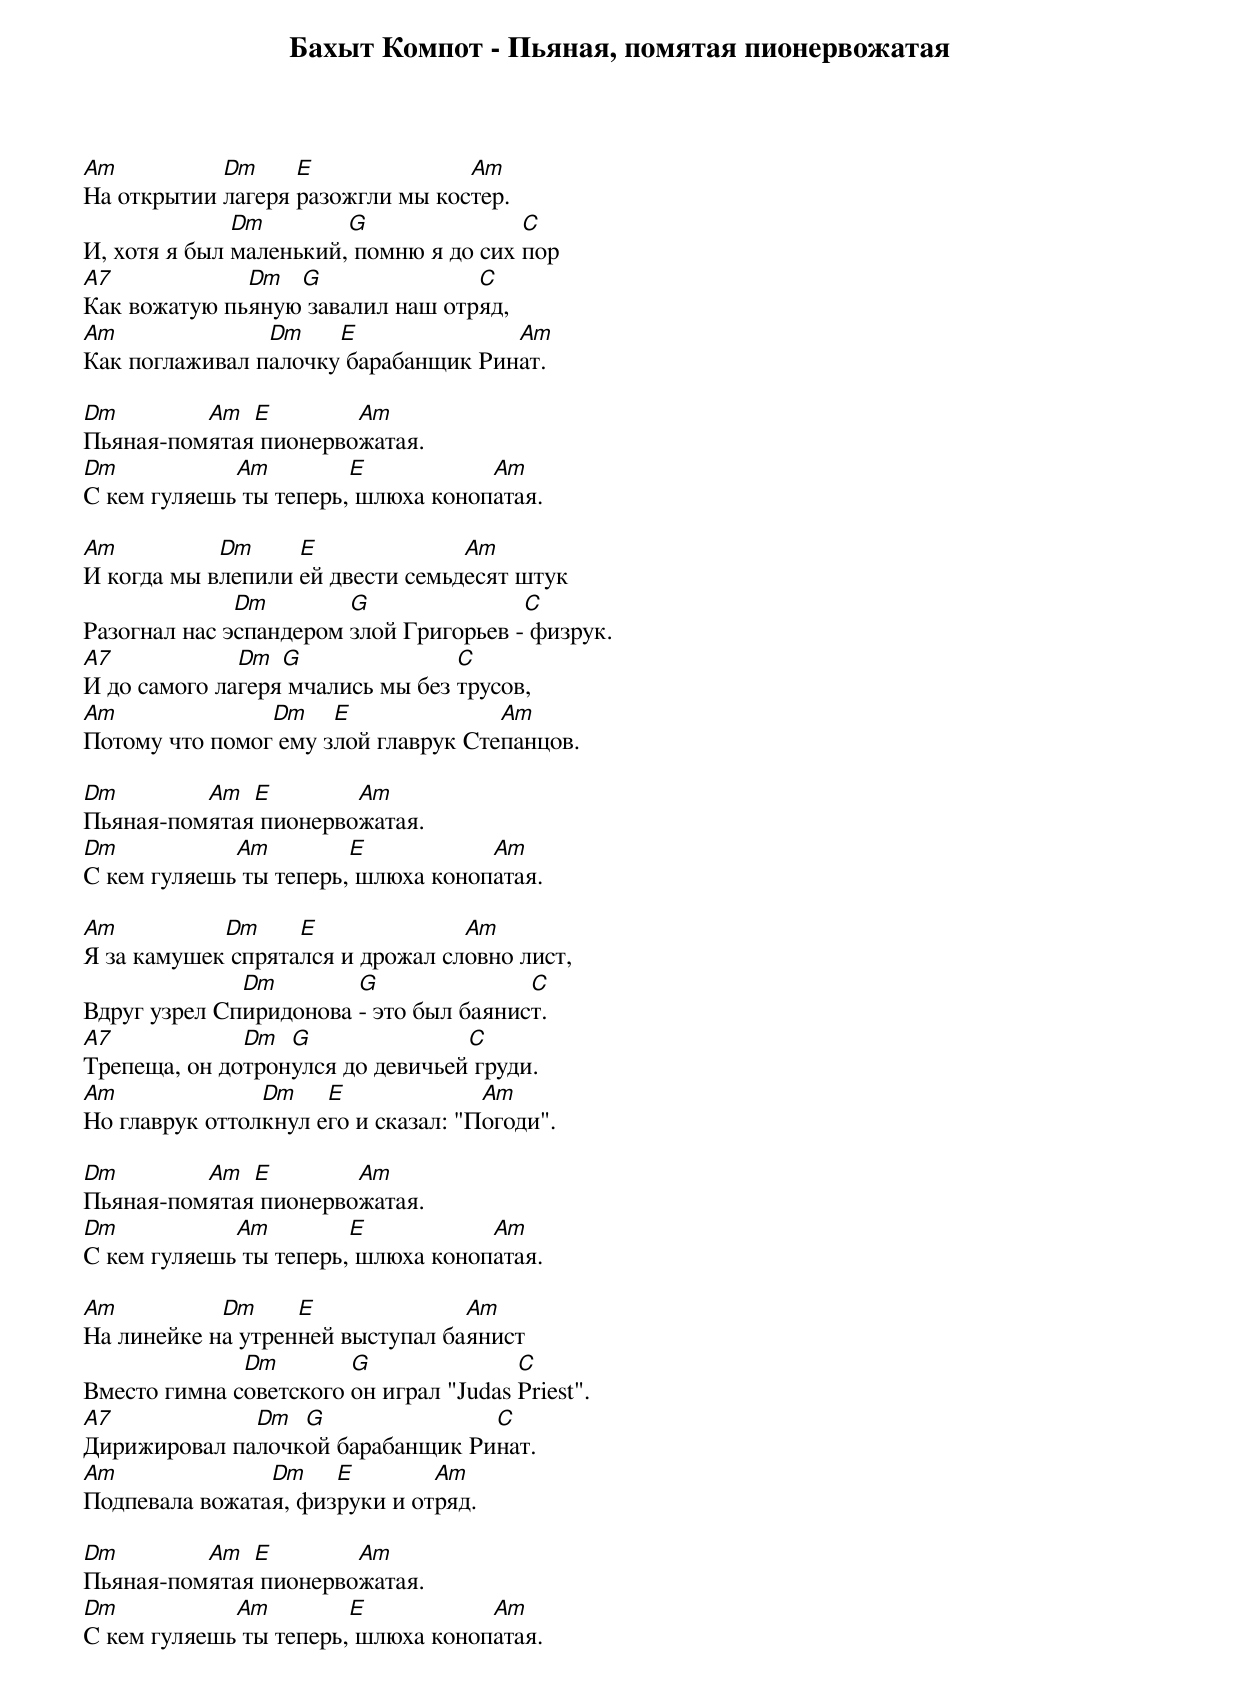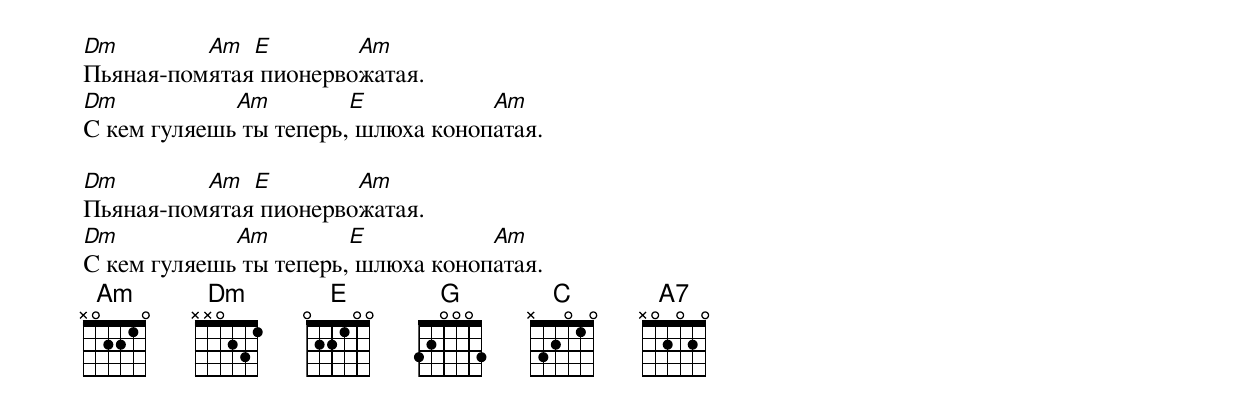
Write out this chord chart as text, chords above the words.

Бахыт Компот - Пьяная, помятая пионервожатая

Am          Dm     E              Am
На открытии лагеря разожгли мы костер.
              Dm        G               C
И, хотя я был маленький, помню я до сих пор
A7            Dm  G               C
Как вожатую пьяную завалил наш отряд,
Am              Dm    E              Am
Как поглаживал палочку барабанщик Ринат.

Dm        Am  E        Am
Пьяная-помятая пионервожатая.
Dm           Am         E           Am
С кем гуляешь ты теперь, шлюха конопатая.

Am          Dm     E              Am
И когда мы влепили ей двести семьдесят штук
              Dm        G               C
Разогнал нас эспандером злой Григорьев - физрук.
A7            Dm  G               C
И до самого лагеря мчались мы без трусов,
Am              Dm    E              Am
Потому что помог ему злой главрук Степанцов.

Dm        Am  E        Am
Пьяная-помятая пионервожатая.
Dm           Am         E           Am
С кем гуляешь ты теперь, шлюха конопатая.

Am          Dm     E              Am
Я за камушек спрятался и дрожал словно лист,
              Dm        G               C
Вдруг узрел Спиридонова - это был баянист.
A7            Dm  G               C
Трепеща, он дотронулся до девичьей груди.
Am              Dm    E              Am
Но главрук оттолкнул его и сказал: "Погоди".

Dm        Am  E        Am
Пьяная-помятая пионервожатая.
Dm           Am         E           Am
С кем гуляешь ты теперь, шлюха конопатая.

Am          Dm     E              Am
На линейке на утренней выступал баянист
              Dm        G               C
Вместо гимна советского он играл "Judas Priest".
A7            Dm  G               C
Дирижировал палочкой барабанщик Ринат.
Am              Dm    E        Am
Подпевала вожатая, физруки и отряд.

Dm        Am  E        Am
Пьяная-помятая пионервожатая.
Dm           Am         E           Am
С кем гуляешь ты теперь, шлюха конопатая.

Dm        Am  E        Am
Пьяная-помятая пионервожатая.
Dm           Am         E           Am
С кем гуляешь ты теперь, шлюха конопатая.

Dm        Am  E        Am
Пьяная-помятая пионервожатая.
Dm           Am         E           Am
С кем гуляешь ты теперь, шлюха конопатая.
